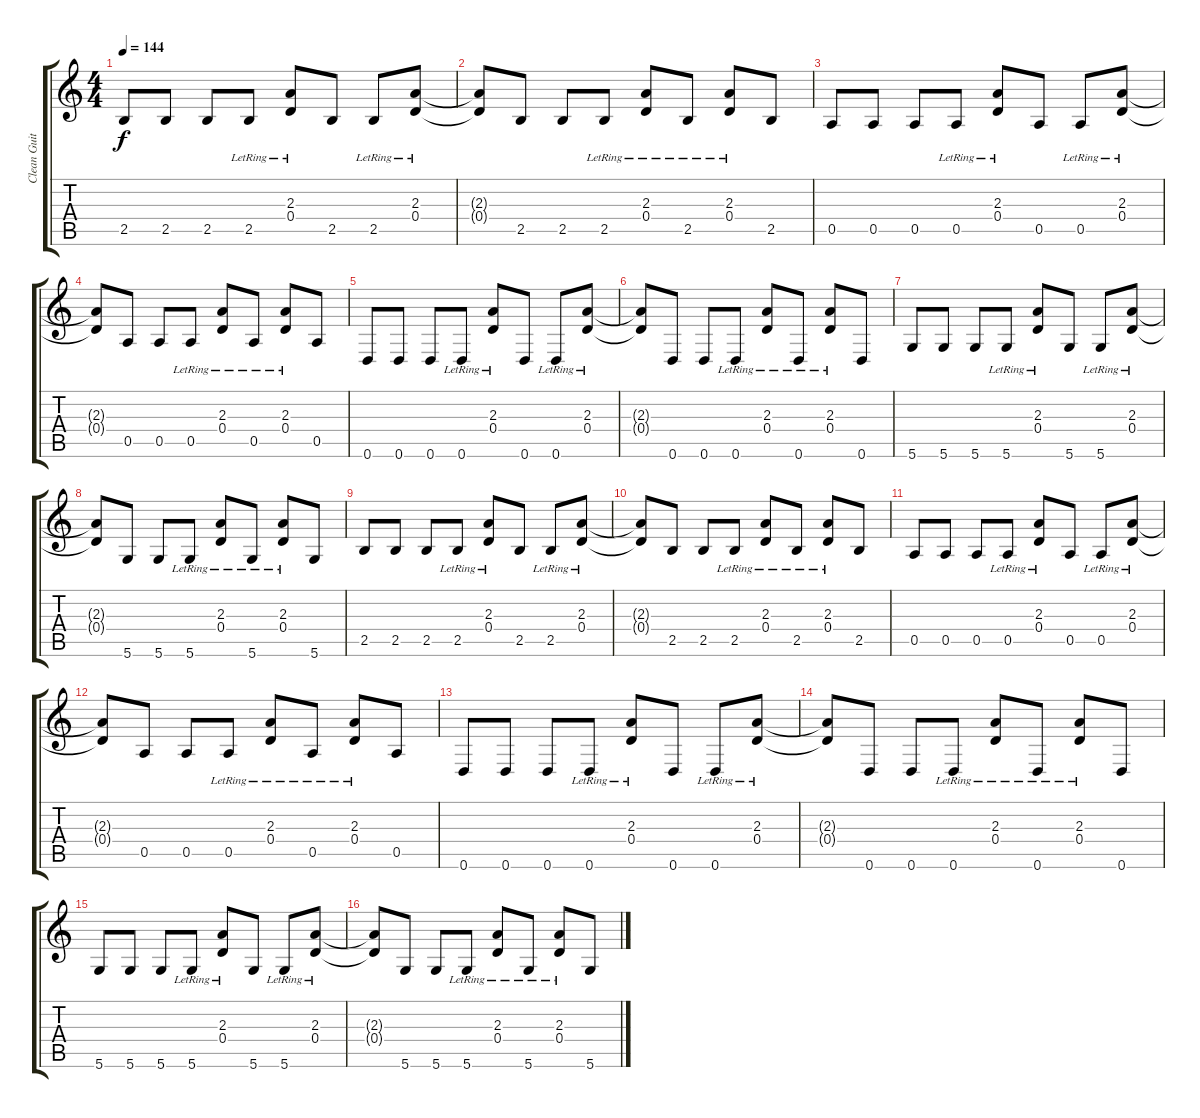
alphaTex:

\track ("Clean Guitar 1" "Clean Guit") {instrument electricguitarclean}
\staff {score tabs}
\tuning (E4 B3 G3 D3 A2 D2) {hide}
\ts (4 4)
\tempo 144
\clef g2
\ks c
2.5.8{dy f instrument electricguitarclean} 2.5.8 2.5.8 2.5{lr}.8 (2.3{lr} 0.4{lr}).8 2.5.8 2.5{lr}.8 (2.3{lr} 0.4{lr}).8 |
(2.3{t} 0.4{t}).8 2.5.8 2.5.8 2.5{lr}.8 (2.3{lr} 0.4{lr}).8 2.5{lr}.8 (2.3{lr} 0.4{lr}).8 2.5.8 |
0.5.8 0.5.8 0.5.8 0.5{lr}.8 (2.3{lr} 0.4{lr}).8 0.5.8 0.5{lr}.8 (2.3{lr} 0.4{lr}).8 |
(2.3{t} 0.4{t}).8 0.5.8 0.5.8 0.5{lr}.8 (2.3{lr} 0.4{lr}).8 0.5{lr}.8 (2.3{lr} 0.4{lr}).8 0.5.8 |
0.6.8 0.6.8 0.6.8 0.6{lr}.8 (2.3{lr} 0.4{lr}).8 0.6.8 0.6{lr}.8 (2.3{lr} 0.4{lr}).8 |
(2.3{t} 0.4{t}).8 0.6.8 0.6.8 0.6{lr}.8 (2.3{lr} 0.4{lr}).8 0.6{lr}.8 (2.3{lr} 0.4{lr}).8 0.6.8 |
5.6.8 5.6.8 5.6.8 5.6{lr}.8 (2.3{lr} 0.4{lr}).8 5.6.8 5.6{lr}.8 (2.3{lr} 0.4{lr}).8 |
(2.3{t} 0.4{t}).8 5.6.8 5.6.8 5.6{lr}.8 (2.3{lr} 0.4{lr}).8 5.6{lr}.8 (2.3{lr} 0.4{lr}).8 5.6.8 |
2.5.8 2.5.8 2.5.8 2.5{lr}.8 (2.3{lr} 0.4{lr}).8 2.5.8 2.5{lr}.8 (2.3{lr} 0.4{lr}).8 |
(2.3{t} 0.4{t}).8 2.5.8 2.5.8 2.5{lr}.8 (2.3{lr} 0.4{lr}).8 2.5{lr}.8 (2.3{lr} 0.4{lr}).8 2.5.8 |
0.5.8 0.5.8 0.5.8 0.5{lr}.8 (2.3{lr} 0.4{lr}).8 0.5.8 0.5{lr}.8 (2.3{lr} 0.4{lr}).8 |
(2.3{t} 0.4{t}).8 0.5.8 0.5.8 0.5{lr}.8 (2.3{lr} 0.4{lr}).8 0.5{lr}.8 (2.3{lr} 0.4{lr}).8 0.5.8 |
0.6.8 0.6.8 0.6.8 0.6{lr}.8 (2.3{lr} 0.4{lr}).8 0.6.8 0.6{lr}.8 (2.3{lr} 0.4{lr}).8 |
(2.3{t} 0.4{t}).8 0.6.8 0.6.8 0.6{lr}.8 (2.3{lr} 0.4{lr}).8 0.6{lr}.8 (2.3{lr} 0.4{lr}).8 0.6.8 |
5.6.8 5.6.8 5.6.8 5.6{lr}.8 (2.3{lr} 0.4{lr}).8 5.6.8 5.6{lr}.8 (2.3{lr} 0.4{lr}).8 |
(2.3{t} 0.4{t}).8 5.6.8 5.6.8 5.6{lr}.8 (2.3{lr} 0.4{lr}).8 5.6{lr}.8 (2.3{lr} 0.4{lr}).8 5.6.8
